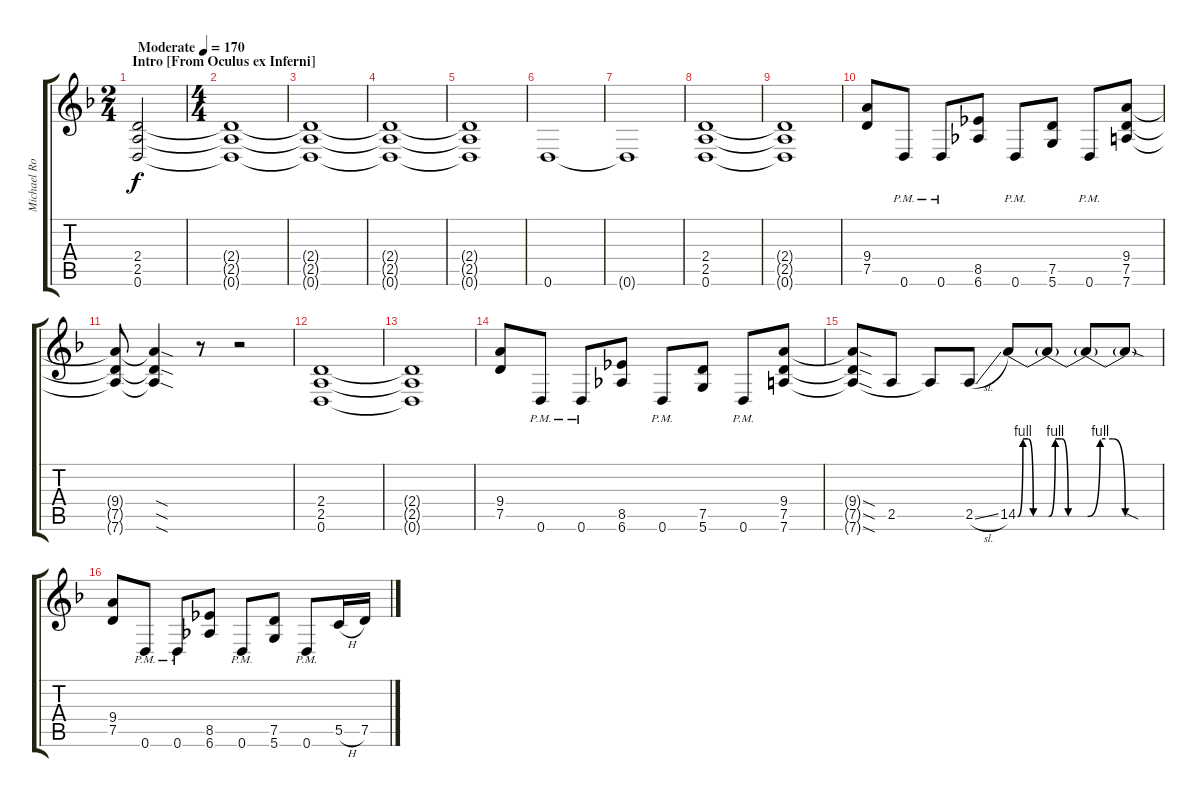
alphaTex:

\track ("Michael Romeo Gtr. L" "Michael Ro") {instrument distortionguitar}
\staff {score tabs}
\tuning (D4 A3 F3 C3 G2 D2) {hide}
\ts (2 4)
\section ("" "Intro [From Oculus ex Inferni]")
\tempo (170 "Moderate")
\clef g2
\ks dminor
(2.4 2.5 0.6).2{dy f instrument distortionguitar} |
\ts (4 4)
(2.4{t} 2.5{t} 0.6{t}).1{volume 0} |
(2.4{t} 2.5{t} 0.6{t}).1 |
(2.4{t} 2.5{t} 0.6{t}).1 |
(2.4{t} 2.5{t} 0.6{t}).1 |
0.6.1{volume 16} |
0.6{t}.1 |
(2.4 2.5 0.6).1 |
(2.4{t} 2.5{t} 0.6{t}).1 |
(9.4 7.5).8 0.6{pm}.8 0.6{pm}.8 (8.5 6.6).8 0.6{pm}.8 (7.5 5.6).8 0.6{pm}.8 (9.4 7.5 7.6).8 |
(9.4{t} 7.5{t} 7.6{t}).8 (9.4{sod t} 7.5{sod t} 7.6{sod t}).4 r.8 r.2 |
(2.4 2.5 0.6).1 |
(2.4{t} 2.5{t} 0.6{t}).1 |
(9.4 7.5).8 0.6{pm}.8 0.6{pm}.8 (8.5 6.6).8 0.6{pm}.8 (7.5 5.6).8 0.6{pm}.8 (9.4 7.5 7.6).8 |
(9.4{sod t} 7.5{sod t} 7.6{sod t}).8 2.5.8 7.6{t}.8 2.5{sl}.8 14.5{be (custom 0 0 10 4 20 4 30 0 60 0)}.8 14.5{be (custom 0 0 10 4 20 4 30 0 60 0) t}.8 14.5{be (custom 0 0 10 4 20 4 30 0 60 0) t}.8 14.5{sod t}.8 |
(9.4 7.5).8 0.6{pm}.8 0.6{pm}.8 (8.5 6.6).8 0.6{pm}.8 (7.5 5.6).8 0.6{pm}.8 5.5{h}.16 7.5.16
